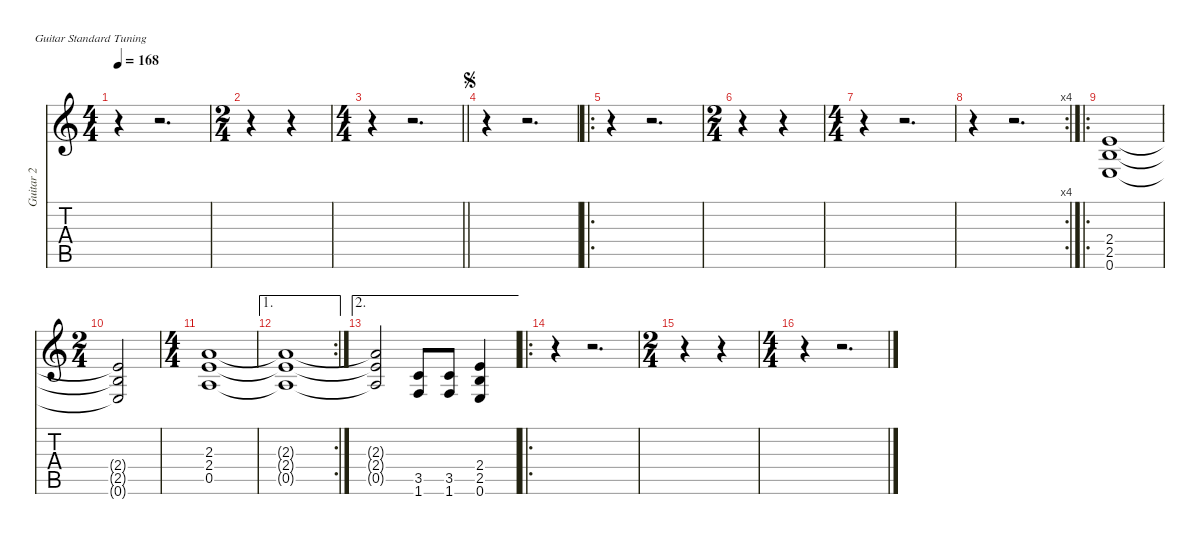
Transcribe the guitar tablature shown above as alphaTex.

\defaultSystemsLayout 4
\hideDynamics
\bracketExtendMode nobrackets
\firstSystemTrackNameMode fullname
\otherSystemsTrackNameOrientation horizontal
\track ("Guitar 2" "dist.guit.") {instrument distortionguitar}
\staff {score tabs}
\tuning (E4 B3 G3 D3 A2 E2)
\ts (4 4)
\tempo 168
\clef g2
\ks c
r.4{dy f beam Down} r.2{d beam Down} |
\ts (2 4)
\beaming (8 2 2)
r.4{beam Down} r.4{beam Down} |
\ts (4 4)
\beaming (8 2 2 2 2)
\barLineRight lightlight
r.4{beam Down} r.2{d beam Down} |
\jump segno
r.4{beam Down} r.2{d beam Down} |
\ro
r.4{beam Down} r.2{d beam Down} |
\ts (2 4)
\beaming (8 2 2)
r.4{beam Down} r.4{beam Down} |
\ts (4 4)
\beaming (8 2 2 2 2)
r.4{beam Down} r.2{d beam Down} |
\rc 4
r.4{beam Down} r.2{d beam Down} |
\ro
(2.4 2.5 0.6).1{beam Up} |
\ts (2 4)
\beaming (8 2 2)
(2.4{t} 2.5{t} 0.6{t}).2{beam Up} |
\ts (4 4)
\beaming (8 2 2 2 2)
(2.3 2.4 0.5).1{beam Up} |
\ae 1
\rc 2
(2.3{t} 2.4{t} 0.5{t}).1{beam Up} |
\ae 2
(2.3{t} 2.4{t} 0.5{t}).2{beam Up} (3.5 1.6).8{beam Up} (3.5 1.6).8{beam Up} (2.4 2.5 0.6).4{beam Up} |
\ro
r.4{beam Down} r.2{d beam Down} |
\ts (2 4)
\beaming (8 2 2)
r.4{beam Down} r.4{beam Down} |
\ts (4 4)
\beaming (8 2 2 2 2)
r.4{beam Down} r.2{d beam Down}
